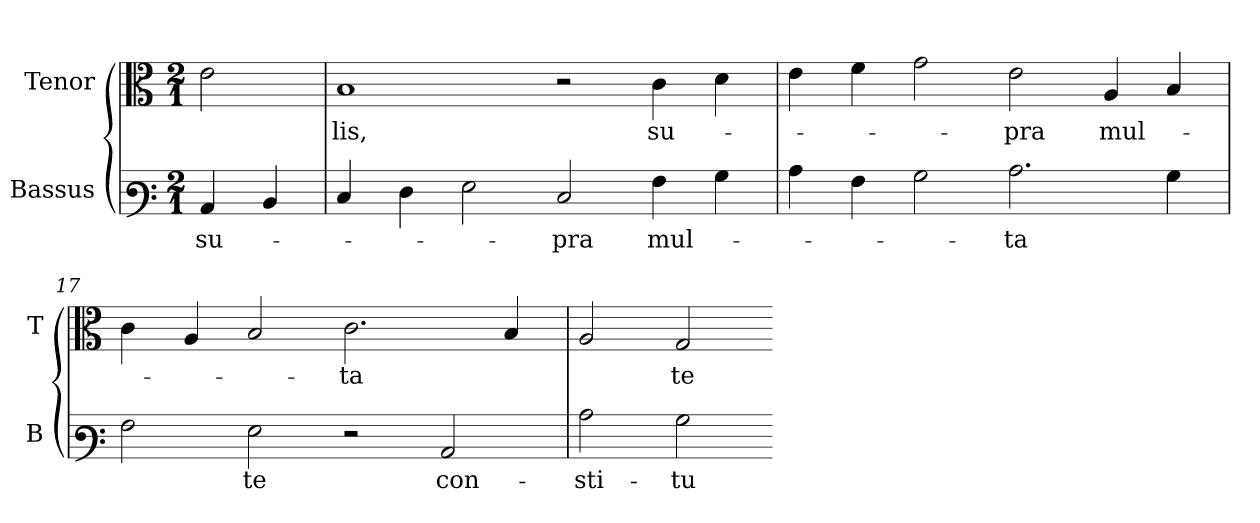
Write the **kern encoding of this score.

**kern	**text	**kern	**text
*part2	*part2	*part1	*part1
*staff2	*staff2	*staff1	*staff1
*I"Bassus	*	*I"Tenor	*
*I'B	*	*I'T	*
*clefF3	*	*clefC3	*
*k[]	*	*k[]	*
*G:mix	*	*G:mix	*
*M2/1	*	*M2/1	*
=	=	=	=
4C	su-	2ei	.
4D	.	.	.
=15	=15	=15	=15
4E	.	1Bi	-lis,
4F	.	.	.
2G	.	.	.
2E	-pra	2r	.
4A	mul-	4c	su-
4B	.	4d	.
=16	=16	=16	=16
4c	.	4e	.
4A	.	4f	.
2B	.	2g	.
2.c	-ta	2e	-pra
.	.	4A	mul-
4B	.	4B	.
=17	=17	=17	=17
2A	.	4c	.
.	.	4A	.
2G	te	2B	.
2r	.	2.c	-ta
2Ci	con-	.	.
.	.	4B	.
=18	=18	=18	=18
2ci	-sti-	2A	.
2Bi	-tu-	2G	te
=-	=-	=-	=-
*-	*-	*-	*-
